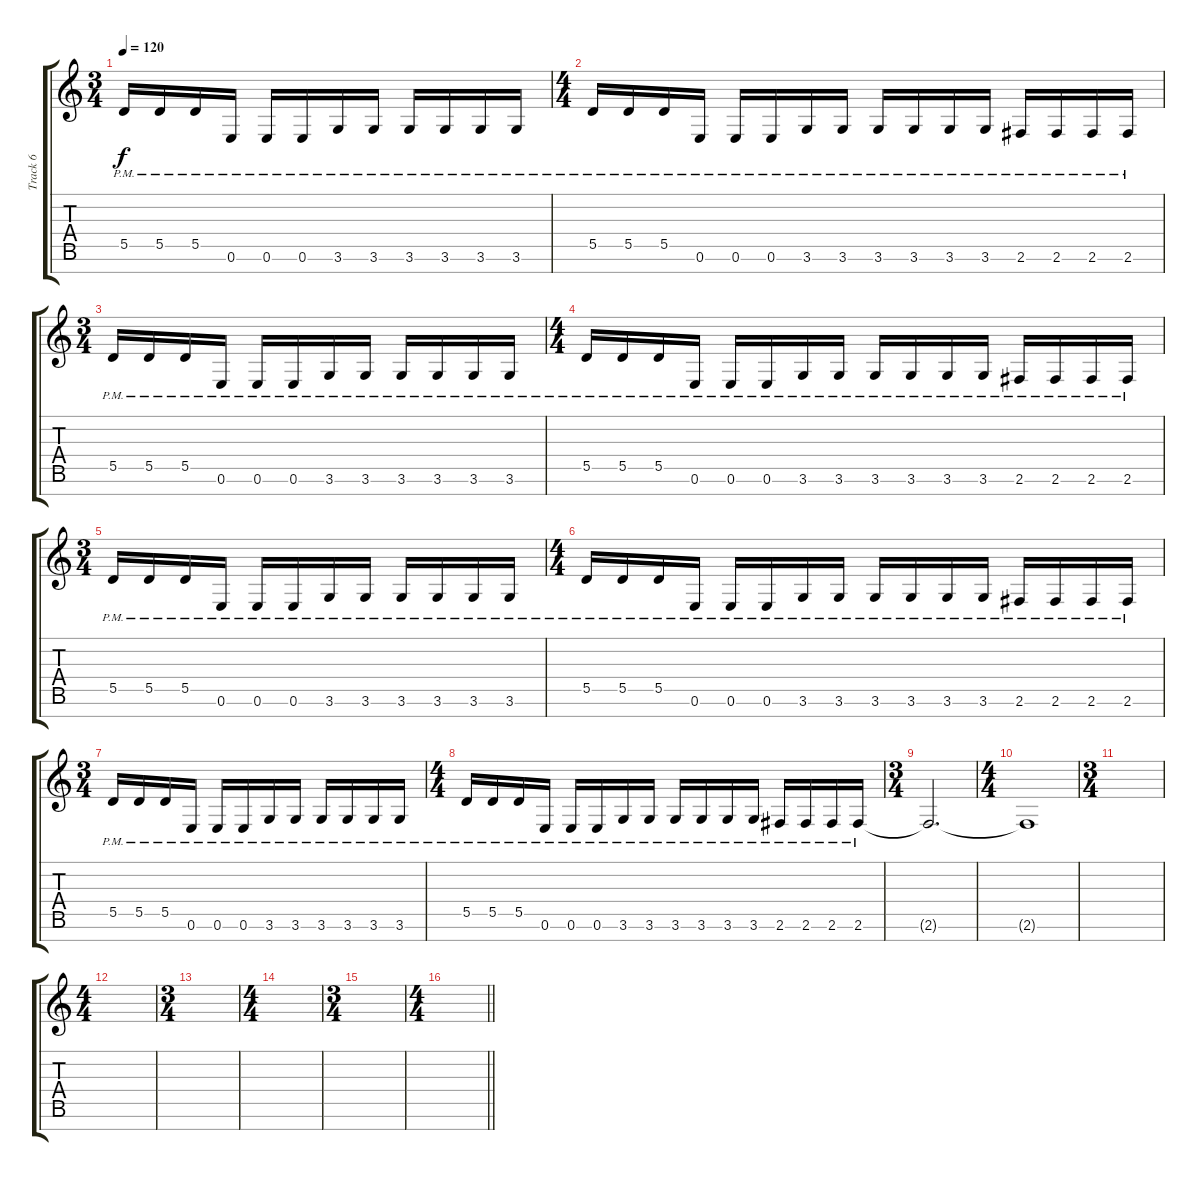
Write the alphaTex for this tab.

\track ("Track 6" "Track 6") {instrument overdrivenguitar}
\staff {score tabs}
\tuning (E4 B3 G3 D3 A2 E2 B1) {hide}
\ts (3 4)
\tempo 120
\clef g2
\ks c
5.5{pm}.16{dy f volume 13 balance 3} 5.5{pm}.16 5.5{pm}.16 0.6{pm}.16 0.6{pm}.16 0.6{pm}.16 3.6{pm}.16 3.6{pm}.16 3.6{pm}.16 3.6{pm}.16 3.6{pm}.16 3.6{pm}.16 |
\ts (4 4)
5.5{pm}.16 5.5{pm}.16 5.5{pm}.16 0.6{pm}.16 0.6{pm}.16 0.6{pm}.16 3.6{pm}.16 3.6{pm}.16 3.6{pm}.16 3.6{pm}.16 3.6{pm}.16 3.6{pm}.16 2.6{pm}.16 2.6{pm}.16 2.6{pm}.16 2.6{pm}.16 |
\ts (3 4)
5.5{pm}.16 5.5{pm}.16 5.5{pm}.16 0.6{pm}.16 0.6{pm}.16 0.6{pm}.16 3.6{pm}.16 3.6{pm}.16 3.6{pm}.16 3.6{pm}.16 3.6{pm}.16 3.6{pm}.16 |
\ts (4 4)
5.5{pm}.16 5.5{pm}.16 5.5{pm}.16 0.6{pm}.16 0.6{pm}.16 0.6{pm}.16 3.6{pm}.16 3.6{pm}.16 3.6{pm}.16 3.6{pm}.16 3.6{pm}.16 3.6{pm}.16 2.6{pm}.16 2.6{pm}.16 2.6{pm}.16 2.6{pm}.16 |
\ts (3 4)
5.5{pm}.16 5.5{pm}.16 5.5{pm}.16 0.6{pm}.16 0.6{pm}.16 0.6{pm}.16 3.6{pm}.16 3.6{pm}.16 3.6{pm}.16 3.6{pm}.16 3.6{pm}.16 3.6{pm}.16 |
\ts (4 4)
5.5{pm}.16 5.5{pm}.16 5.5{pm}.16 0.6{pm}.16 0.6{pm}.16 0.6{pm}.16 3.6{pm}.16 3.6{pm}.16 3.6{pm}.16 3.6{pm}.16 3.6{pm}.16 3.6{pm}.16 2.6{pm}.16 2.6{pm}.16 2.6{pm}.16 2.6{pm}.16 |
\ts (3 4)
5.5{pm}.16 5.5{pm}.16 5.5{pm}.16 0.6{pm}.16 0.6{pm}.16 0.6{pm}.16 3.6{pm}.16 3.6{pm}.16 3.6{pm}.16 3.6{pm}.16 3.6{pm}.16 3.6{pm}.16 |
\ts (4 4)
5.5{pm}.16 5.5{pm}.16 5.5{pm}.16 0.6{pm}.16 0.6{pm}.16 0.6{pm}.16 3.6{pm}.16 3.6{pm}.16 3.6{pm}.16 3.6{pm}.16 3.6{pm}.16 3.6{pm}.16 2.6{pm}.16 2.6{pm}.16 2.6{pm}.16 2.6{pm}.16 |
\ts (3 4)
2.6{t}.2{d volume 0} |
\ts (4 4)
2.6{t}.1 |
\ts (3 4)
|
\ts (4 4)
|
\ts (3 4)
|
\ts (4 4)
|
\ts (3 4)
|
\ts (4 4)
\barLineRight lightlight
